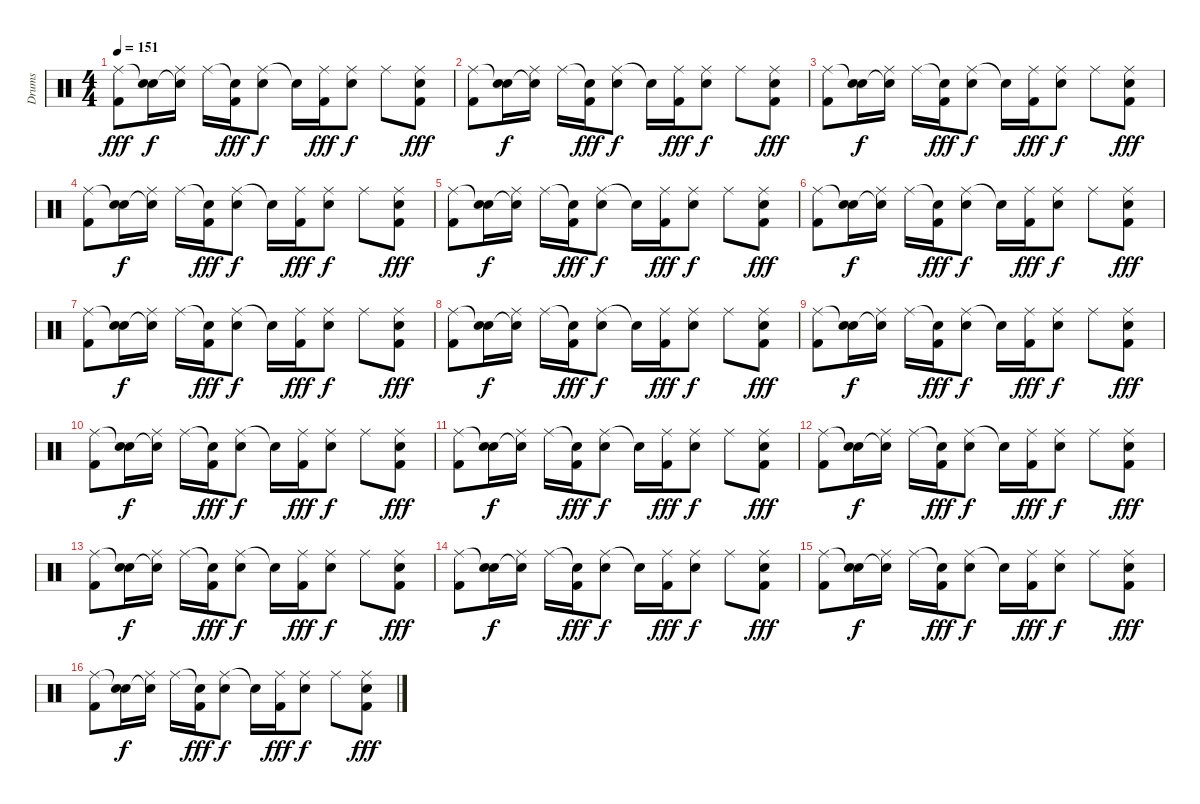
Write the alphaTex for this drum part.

\track ("Drums" "Drums") {instrument percussion}
\staff {score}
\articulation defaults
\ts (4 4)
\tempo 151
\clef neutral
\ks c
("Ride (middle)" "Kick (hit) 2").8{dy fff} ("Snare (hit)"{t} "Snare (hit) 2").16{dy f} ("Ride (middle)" "Electric Snare (hit)"{t}).16 "Ride (middle)".16 ("Snare (hit)"{t} "Kick (hit) 2").16{dy fff} ("Ride (middle)" "Snare (hit) 2").8{dy f} "Snare (hit)"{t}.16 ("Ride (middle)" "Kick (hit) 2").16{dy fff} ("Ride (middle)" "Snare (hit) 2").8{dy f} "Ride (middle)".8 ("Ride (middle)" "Snare (hit) 2" "Kick (hit) 2").8{dy fff} |
("Ride (middle)" "Kick (hit) 2").8 ("Snare (hit)"{t} "Snare (hit) 2").16{dy f} ("Ride (middle)" "Electric Snare (hit)"{t}).16 "Ride (middle)".16 ("Snare (hit)"{t} "Kick (hit) 2").16{dy fff} ("Ride (middle)" "Snare (hit) 2").8{dy f} "Snare (hit)"{t}.16 ("Ride (middle)" "Kick (hit) 2").16{dy fff} ("Ride (middle)" "Snare (hit) 2").8{dy f} "Ride (middle)".8 ("Ride (middle)" "Snare (hit) 2" "Kick (hit) 2").8{dy fff} |
("Ride (middle)" "Kick (hit) 2").8 ("Snare (hit)"{t} "Snare (hit) 2").16{dy f} ("Ride (middle)" "Electric Snare (hit)"{t}).16 "Ride (middle)".16 ("Snare (hit)"{t} "Kick (hit) 2").16{dy fff} ("Ride (middle)" "Snare (hit) 2").8{dy f} "Snare (hit)"{t}.16 ("Ride (middle)" "Kick (hit) 2").16{dy fff} ("Ride (middle)" "Snare (hit) 2").8{dy f} "Ride (middle)".8 ("Ride (middle)" "Snare (hit) 2" "Kick (hit) 2").8{dy fff} |
("Ride (middle)" "Kick (hit) 2").8 ("Snare (hit)"{t} "Snare (hit) 2").16{dy f} ("Ride (middle)" "Electric Snare (hit)"{t}).16 "Ride (middle)".16 ("Snare (hit)"{t} "Kick (hit) 2").16{dy fff} ("Ride (middle)" "Snare (hit) 2").8{dy f} "Snare (hit)"{t}.16 ("Ride (middle)" "Kick (hit) 2").16{dy fff} ("Ride (middle)" "Snare (hit) 2").8{dy f} "Ride (middle)".8 ("Ride (middle)" "Snare (hit) 2" "Kick (hit) 2").8{dy fff} |
("Ride (middle)" "Kick (hit) 2").8 ("Snare (hit)"{t} "Snare (hit) 2").16{dy f} ("Ride (middle)" "Electric Snare (hit)"{t}).16 "Ride (middle)".16 ("Snare (hit)"{t} "Kick (hit) 2").16{dy fff} ("Ride (middle)" "Snare (hit) 2").8{dy f} "Snare (hit)"{t}.16 ("Ride (middle)" "Kick (hit) 2").16{dy fff} ("Ride (middle)" "Snare (hit) 2").8{dy f} "Ride (middle)".8 ("Ride (middle)" "Snare (hit) 2" "Kick (hit) 2").8{dy fff} |
("Ride (middle)" "Kick (hit) 2").8 ("Snare (hit)"{t} "Snare (hit) 2").16{dy f} ("Ride (middle)" "Electric Snare (hit)"{t}).16 "Ride (middle)".16 ("Snare (hit)"{t} "Kick (hit) 2").16{dy fff} ("Ride (middle)" "Snare (hit) 2").8{dy f} "Snare (hit)"{t}.16 ("Ride (middle)" "Kick (hit) 2").16{dy fff} ("Ride (middle)" "Snare (hit) 2").8{dy f} "Ride (middle)".8 ("Ride (middle)" "Snare (hit) 2" "Kick (hit) 2").8{dy fff} |
("Ride (middle)" "Kick (hit) 2").8 ("Snare (hit)"{t} "Snare (hit) 2").16{dy f} ("Ride (middle)" "Electric Snare (hit)"{t}).16 "Ride (middle)".16 ("Snare (hit)"{t} "Kick (hit) 2").16{dy fff} ("Ride (middle)" "Snare (hit) 2").8{dy f} "Snare (hit)"{t}.16 ("Ride (middle)" "Kick (hit) 2").16{dy fff} ("Ride (middle)" "Snare (hit) 2").8{dy f} "Ride (middle)".8 ("Ride (middle)" "Snare (hit) 2" "Kick (hit) 2").8{dy fff} |
("Ride (middle)" "Kick (hit) 2").8 ("Snare (hit)"{t} "Snare (hit) 2").16{dy f} ("Ride (middle)" "Electric Snare (hit)"{t}).16 "Ride (middle)".16 ("Snare (hit)"{t} "Kick (hit) 2").16{dy fff} ("Ride (middle)" "Snare (hit) 2").8{dy f} "Snare (hit)"{t}.16 ("Ride (middle)" "Kick (hit) 2").16{dy fff} ("Ride (middle)" "Snare (hit) 2").8{dy f} "Ride (middle)".8 ("Ride (middle)" "Snare (hit) 2" "Kick (hit) 2").8{dy fff} |
("Ride (middle)" "Kick (hit) 2").8 ("Snare (hit)"{t} "Snare (hit) 2").16{dy f} ("Ride (middle)" "Electric Snare (hit)"{t}).16 "Ride (middle)".16 ("Snare (hit)"{t} "Kick (hit) 2").16{dy fff} ("Ride (middle)" "Snare (hit) 2").8{dy f} "Snare (hit)"{t}.16 ("Ride (middle)" "Kick (hit) 2").16{dy fff} ("Ride (middle)" "Snare (hit) 2").8{dy f} "Ride (middle)".8 ("Ride (middle)" "Snare (hit) 2" "Kick (hit) 2").8{dy fff} |
("Ride (middle)" "Kick (hit) 2").8 ("Snare (hit)"{t} "Snare (hit) 2").16{dy f} ("Ride (middle)" "Electric Snare (hit)"{t}).16 "Ride (middle)".16 ("Snare (hit)"{t} "Kick (hit) 2").16{dy fff} ("Ride (middle)" "Snare (hit) 2").8{dy f} "Snare (hit)"{t}.16 ("Ride (middle)" "Kick (hit) 2").16{dy fff} ("Ride (middle)" "Snare (hit) 2").8{dy f} "Ride (middle)".8 ("Ride (middle)" "Snare (hit) 2" "Kick (hit) 2").8{dy fff} |
("Ride (middle)" "Kick (hit) 2").8 ("Snare (hit)"{t} "Snare (hit) 2").16{dy f} ("Ride (middle)" "Electric Snare (hit)"{t}).16 "Ride (middle)".16 ("Snare (hit)"{t} "Kick (hit) 2").16{dy fff} ("Ride (middle)" "Snare (hit) 2").8{dy f} "Snare (hit)"{t}.16 ("Ride (middle)" "Kick (hit) 2").16{dy fff} ("Ride (middle)" "Snare (hit) 2").8{dy f} "Ride (middle)".8 ("Ride (middle)" "Snare (hit) 2" "Kick (hit) 2").8{dy fff} |
("Ride (middle)" "Kick (hit) 2").8 ("Snare (hit)"{t} "Snare (hit) 2").16{dy f} ("Ride (middle)" "Electric Snare (hit)"{t}).16 "Ride (middle)".16 ("Snare (hit)"{t} "Kick (hit) 2").16{dy fff} ("Ride (middle)" "Snare (hit) 2").8{dy f} "Snare (hit)"{t}.16 ("Ride (middle)" "Kick (hit) 2").16{dy fff} ("Ride (middle)" "Snare (hit) 2").8{dy f} "Ride (middle)".8 ("Ride (middle)" "Snare (hit) 2" "Kick (hit) 2").8{dy fff} |
("Ride (middle)" "Kick (hit) 2").8 ("Snare (hit)"{t} "Snare (hit) 2").16{dy f} ("Ride (middle)" "Electric Snare (hit)"{t}).16 "Ride (middle)".16 ("Snare (hit)"{t} "Kick (hit) 2").16{dy fff} ("Ride (middle)" "Snare (hit) 2").8{dy f} "Snare (hit)"{t}.16 ("Ride (middle)" "Kick (hit) 2").16{dy fff} ("Ride (middle)" "Snare (hit) 2").8{dy f} "Ride (middle)".8 ("Ride (middle)" "Snare (hit) 2" "Kick (hit) 2").8{dy fff} |
("Ride (middle)" "Kick (hit) 2").8 ("Snare (hit)"{t} "Snare (hit) 2").16{dy f} ("Ride (middle)" "Electric Snare (hit)"{t}).16 "Ride (middle)".16 ("Snare (hit)"{t} "Kick (hit) 2").16{dy fff} ("Ride (middle)" "Snare (hit) 2").8{dy f} "Snare (hit)"{t}.16 ("Ride (middle)" "Kick (hit) 2").16{dy fff} ("Ride (middle)" "Snare (hit) 2").8{dy f} "Ride (middle)".8 ("Ride (middle)" "Snare (hit) 2" "Kick (hit) 2").8{dy fff} |
("Ride (middle)" "Kick (hit) 2").8 ("Snare (hit)"{t} "Snare (hit) 2").16{dy f} ("Ride (middle)" "Electric Snare (hit)"{t}).16 "Ride (middle)".16 ("Snare (hit)"{t} "Kick (hit) 2").16{dy fff} ("Ride (middle)" "Snare (hit) 2").8{dy f} "Snare (hit)"{t}.16 ("Ride (middle)" "Kick (hit) 2").16{dy fff} ("Ride (middle)" "Snare (hit) 2").8{dy f} "Ride (middle)".8 ("Ride (middle)" "Snare (hit) 2" "Kick (hit) 2").8{dy fff} |
("Ride (middle)" "Kick (hit) 2").8 ("Snare (hit)"{t} "Snare (hit) 2").16{dy f} ("Ride (middle)" "Electric Snare (hit)"{t}).16 "Ride (middle)".16 ("Snare (hit)"{t} "Kick (hit) 2").16{dy fff} ("Ride (middle)" "Snare (hit) 2").8{dy f} "Snare (hit)"{t}.16 ("Ride (middle)" "Kick (hit) 2").16{dy fff} ("Ride (middle)" "Snare (hit) 2").8{dy f} "Ride (middle)".8 ("Ride (middle)" "Snare (hit) 2" "Kick (hit) 2").8{dy fff}
